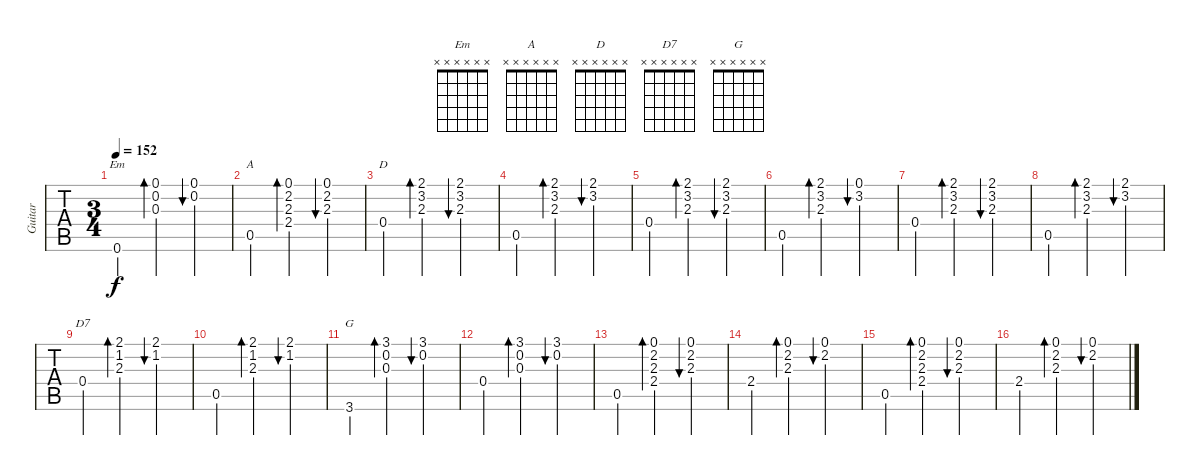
\track ("Guitar" "Guitar") {instrument acousticguitarsteel}
\staff {tabs}
\tuning (E4 B3 G3 D3 A2 E2) {hide}
\chord ("Em" x x x x x x)
\chord ("A" x x x x x x)
\chord ("D" x x x x x x)
\chord ("D7" x x x x x x)
\chord ("G" x x x x x x)
\ts (3 4)
\tempo 152
\clef g2
\ks c
0.6.4{ch "Em" dy f} (0.1 0.2 0.3).4{bd 60} (0.1 0.2).4{bu 60} |
0.5.4{ch "A"} (0.1 2.2 2.3 2.4).4{bd 60} (0.1 2.2 2.3).4{bu 60} |
0.4.4{ch "D"} (2.1 3.2 2.3).4{bd 60} (2.1 3.2 2.3).4{bu 60} |
0.5.4 (2.1 3.2 2.3).4{bd 60} (2.1 3.2).4{bu 60} |
0.4.4 (2.1 3.2 2.3).4{bd 60} (2.1 3.2 2.3).4{bu 60} |
0.5.4 (2.1 3.2 2.3).4{bd 60} (0.1 3.2).4{bu 60} |
0.4.4 (2.1 3.2 2.3).4{bd 60} (2.1 3.2 2.3).4{bu 60} |
0.5.4 (2.1 3.2 2.3).4{bd 60} (2.1 3.2).4{bu 60} |
0.4.4{ch "D7"} (2.1 1.2 2.3).4{bd 60} (2.1 1.2).4{bu 60} |
0.5.4 (2.1 1.2 2.3).4{bd 60} (2.1 1.2).4{bu 60} |
3.6.4{ch "G"} (3.1 0.2 0.3).4{bd 60} (3.1 0.2).4{bu 60} |
0.4.4 (3.1 0.2 0.3).4{bd 60} (3.1 0.2).4{bu 60} |
0.5.4 (0.1 2.2 2.3 2.4).4{bd 60} (0.1 2.2 2.3).4{bu 60} |
2.4.4 (0.1 2.2 2.3).4{bd 60} (0.1 2.2).4{bu 60} |
0.5.4 (0.1 2.2 2.3 2.4).4{bd 60} (0.1 2.2 2.3).4{bu 60} |
2.4.4 (0.1 2.2 2.3).4{bd 60} (0.1 2.2).4{bu 60}
